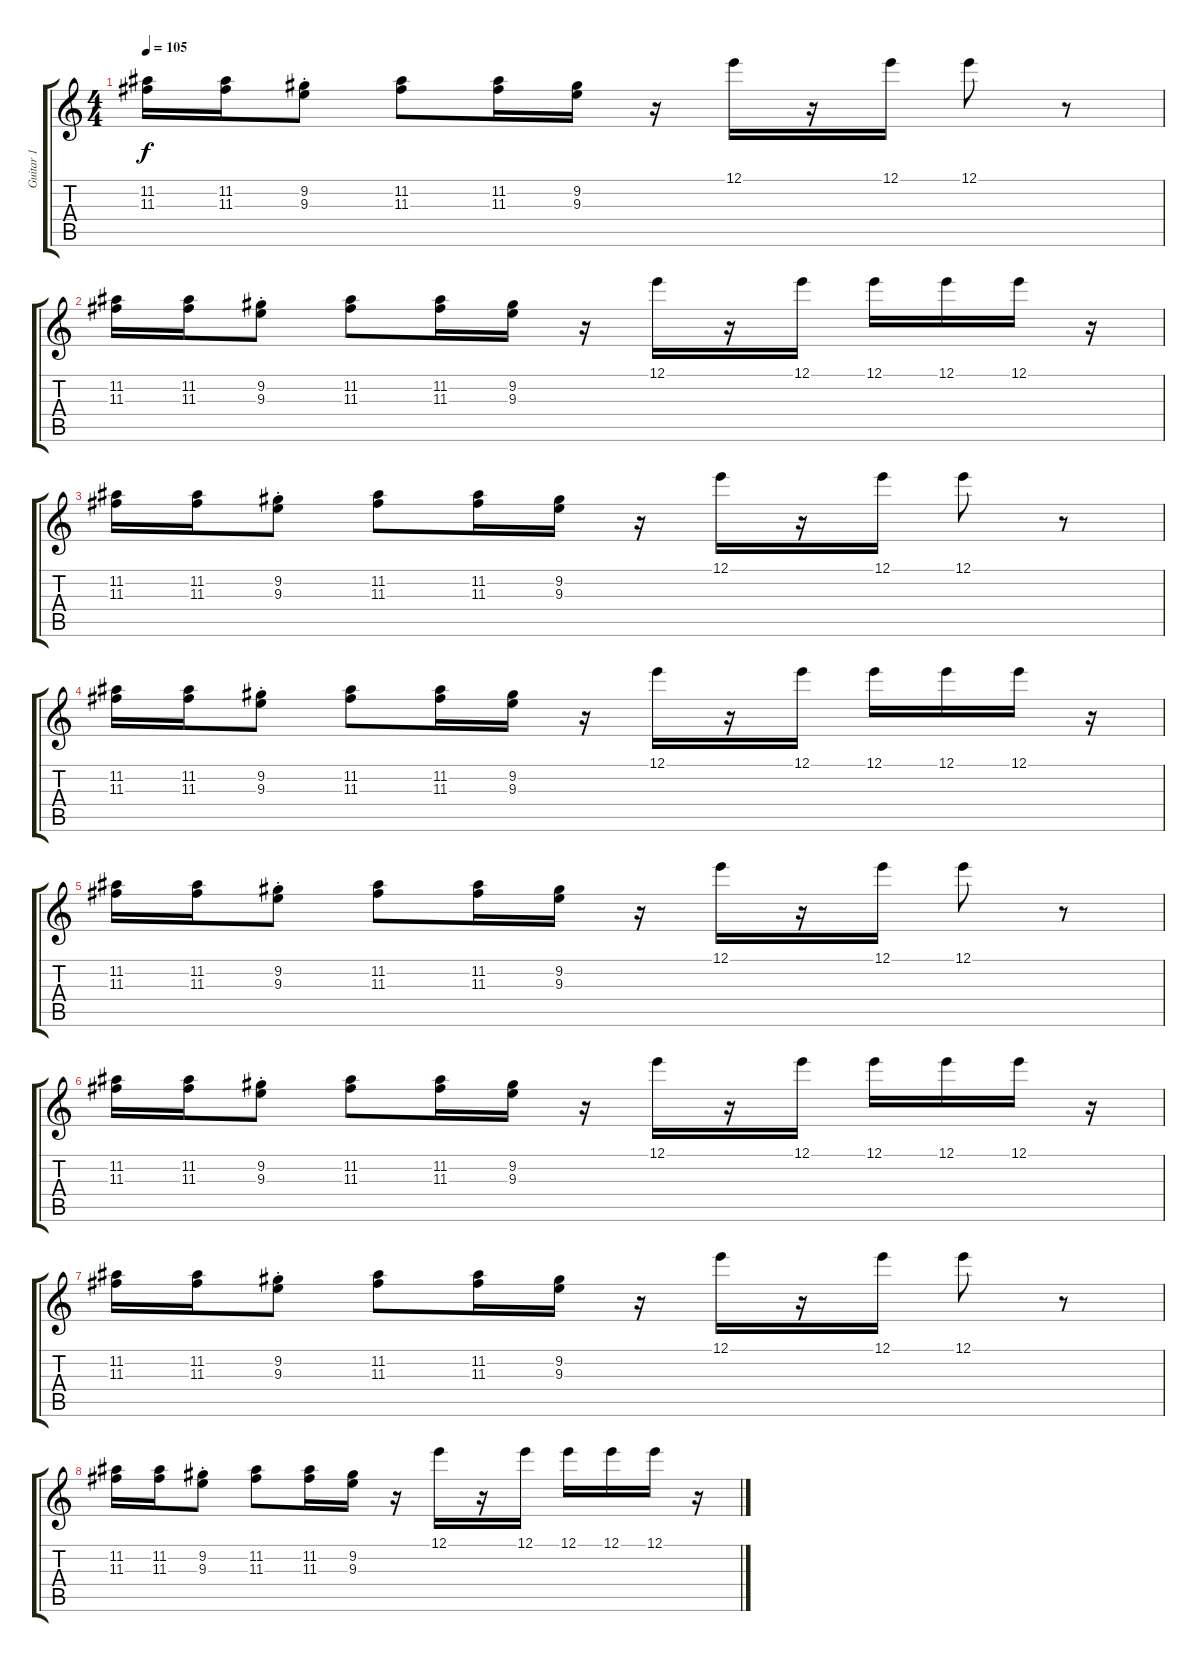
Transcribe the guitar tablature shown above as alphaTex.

\track ("Guitar 1" "Guitar 1") {instrument overdrivenguitar}
\staff {score tabs}
\tuning (E4 B3 G3 D3 A2 E2) {hide}
\ts (4 4)
\tempo 105
\clef g2
\ks c
(11.2 11.3).16{dy f} (11.2 11.3).16 (9.2{st} 9.3{st}).8 (11.2 11.3).8 (11.2 11.3).16 (9.2 9.3).16 r.16 12.1.16 r.16 12.1.16 12.1.8 r.8 |
(11.2 11.3).16 (11.2 11.3).16 (9.2{st} 9.3{st}).8 (11.2 11.3).8 (11.2 11.3).16 (9.2 9.3).16 r.16 12.1.16 r.16 12.1.16 12.1.16 12.1.16 12.1.16 r.16 |
(11.2 11.3).16 (11.2 11.3).16 (9.2{st} 9.3{st}).8 (11.2 11.3).8 (11.2 11.3).16 (9.2 9.3).16 r.16 12.1.16 r.16 12.1.16 12.1.8 r.8 |
(11.2 11.3).16 (11.2 11.3).16 (9.2{st} 9.3{st}).8 (11.2 11.3).8 (11.2 11.3).16 (9.2 9.3).16 r.16 12.1.16 r.16 12.1.16 12.1.16 12.1.16 12.1.16 r.16 |
(11.2 11.3).16 (11.2 11.3).16 (9.2{st} 9.3{st}).8 (11.2 11.3).8 (11.2 11.3).16 (9.2 9.3).16 r.16 12.1.16 r.16 12.1.16 12.1.8 r.8 |
(11.2 11.3).16 (11.2 11.3).16 (9.2{st} 9.3{st}).8 (11.2 11.3).8 (11.2 11.3).16 (9.2 9.3).16 r.16 12.1.16 r.16 12.1.16 12.1.16 12.1.16 12.1.16 r.16 |
(11.2 11.3).16 (11.2 11.3).16 (9.2{st} 9.3{st}).8 (11.2 11.3).8 (11.2 11.3).16 (9.2 9.3).16 r.16 12.1.16 r.16 12.1.16 12.1.8 r.8 |
(11.2 11.3).16 (11.2 11.3).16 (9.2{st} 9.3{st}).8 (11.2 11.3).8 (11.2 11.3).16 (9.2 9.3).16 r.16 12.1.16 r.16 12.1.16 12.1.16 12.1.16 12.1.16 r.16
